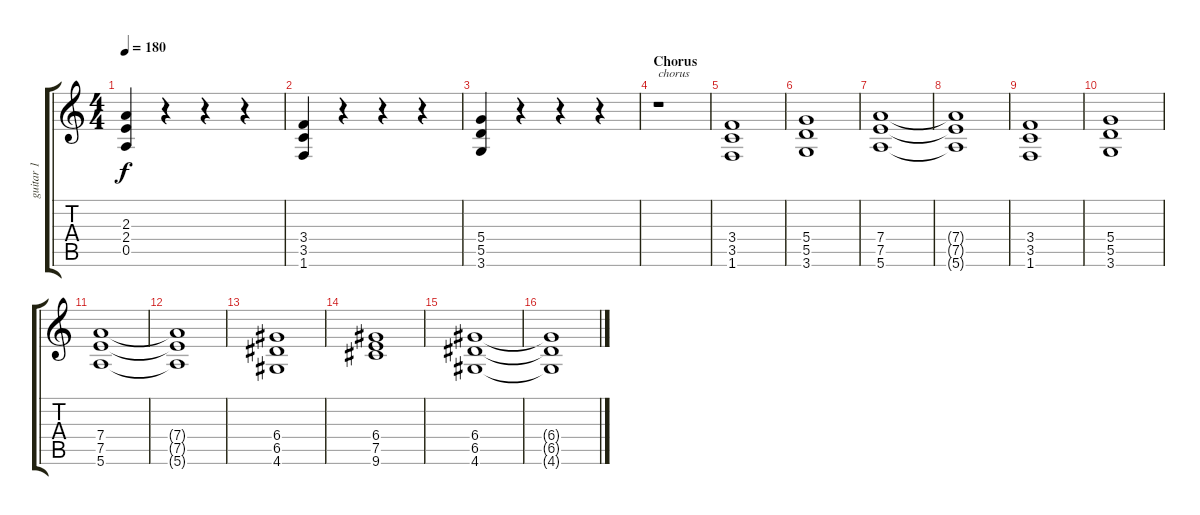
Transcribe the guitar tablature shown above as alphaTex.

\track ("guitar 1" "guitar 1") {instrument distortionguitar}
\staff {score tabs}
\tuning (E4 B3 G3 D3 A2 E2) {hide}
\ts (4 4)
\tempo 180
\clef g2
\ks c
(2.3 2.4 0.5).4{dy f} r.4 r.4 r.4 |
(3.4 3.5 1.6).4 r.4 r.4 r.4 |
(5.4 5.5 3.6).4 r.4 r.4 r.4 |
\section ("" "Chorus")
r.1{txt "chorus"} |
(3.4 3.5 1.6).1 |
(5.4 5.5 3.6).1 |
(7.4 7.5 5.6).1 |
(7.4{t} 7.5{t} 5.6{t}).1 |
(3.4 3.5 1.6).1 |
(5.4 5.5 3.6).1 |
(7.4 7.5 5.6).1 |
(7.4{t} 7.5{t} 5.6{t}).1 |
(6.4 6.5 4.6).1 |
(6.4 7.5 9.6).1 |
(6.4 6.5 4.6).1 |
(6.4{t} 6.5{t} 4.6{t}).1
